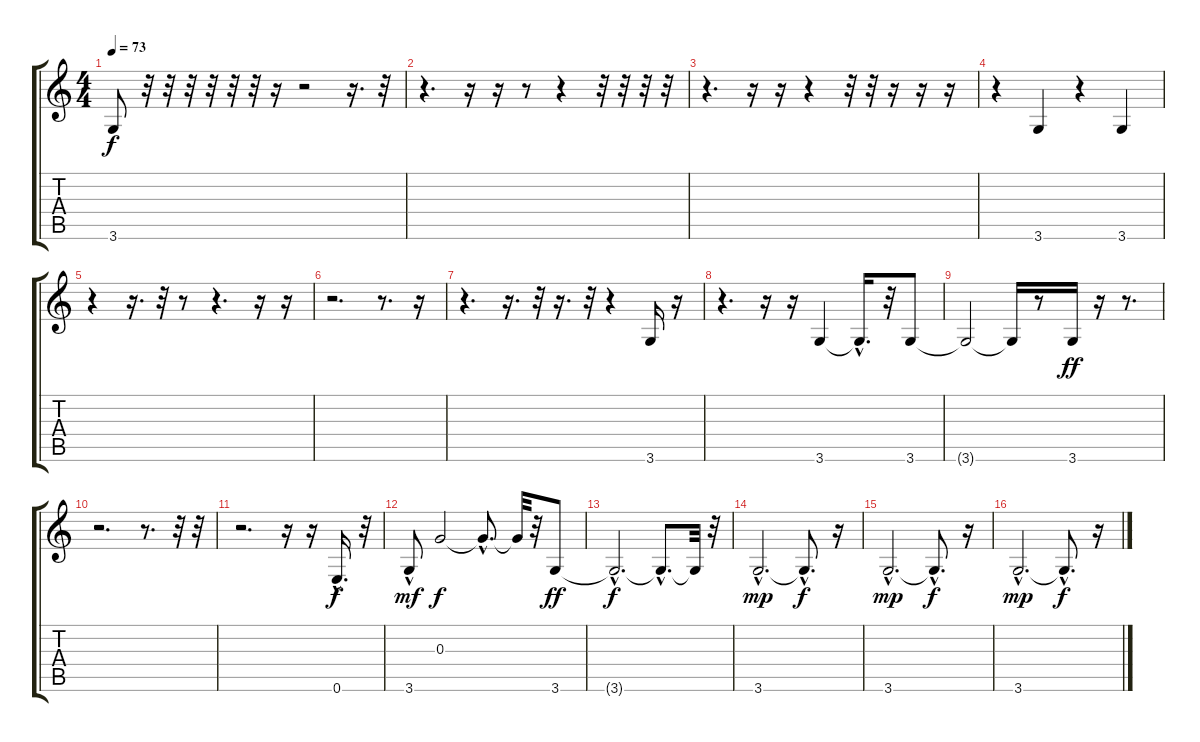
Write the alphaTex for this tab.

\track "" {instrument electricbassfinger}
\staff {score tabs}
\tuning (E4 B3 G3 D3 A2 E2) {hide}
\ts (4 4)
\tempo 73
\clef g2
\ks c
3.6.8{dy f} r.32 r.32 r.32 r.32 r.32 r.32 r.16 r.2 r.16{d} r.32 |
r.4{d} r.16 r.16 r.8 r.4 r.32 r.32 r.32 r.32 |
r.4{d} r.16 r.16 r.4 r.32 r.32 r.16 r.16 r.16 |
r.4 3.6.4 r.4 3.6.4 |
r.4 r.16{d} r.32 r.8 r.4{d} r.16 r.16 |
r.2{d} r.8{d} r.16 |
r.4{d} r.16{d} r.32 r.16{d} r.32 r.4 3.6.16 r.16 |
r.4{d} r.16 r.16 3.6.4 3.6{hac t}.16{d} r.32 3.6.8 |
3.6{t}.2 3.6{t}.16 r.8 3.6.16{dy ff} r.16 r.8{d} |
r.2{d} r.8{d} r.32 r.32 |
r.2{d} r.16 r.16 0.6{hac}.16{d dy f} r.32 |
3.6{hac}.8{dy mf} 0.3.2{dy f} 0.3{hac t}.8{d} 0.3{t}.32 r.32 3.6.8{dy ff} |
3.6{hac t}.2{d dy f} 3.6{hac t}.8{d} 3.6{t}.32 r.32 |
3.6{hac}.2{d dy mp} 3.6{hac t}.8{d dy f} r.16 |
3.6{hac}.2{d dy mp} 3.6{hac t}.8{d dy f} r.16 |
3.6{hac}.2{d dy mp} 3.6{hac t}.8{d dy f} r.16
